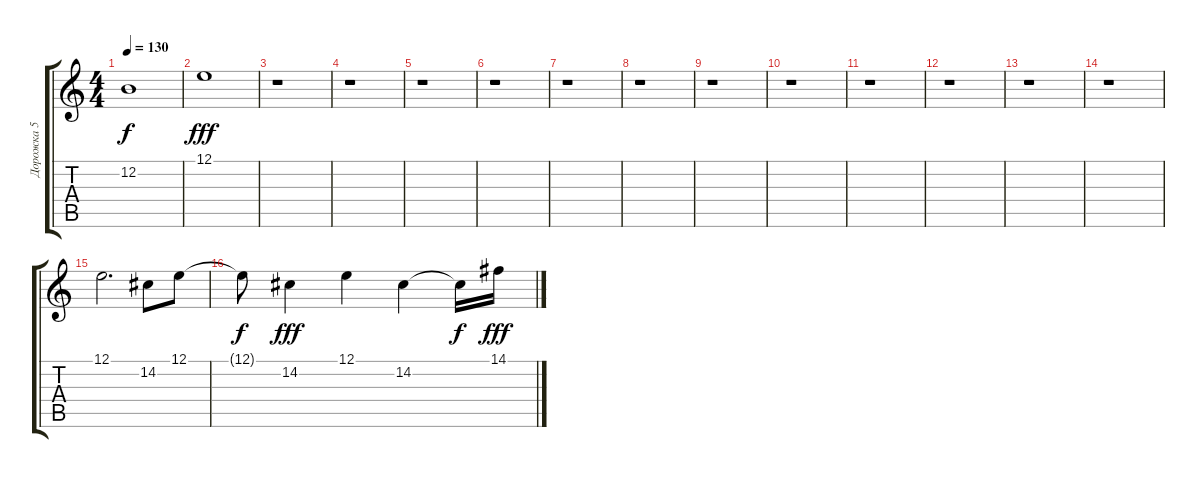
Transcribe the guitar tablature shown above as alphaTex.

\track ("Дорожка 5" "Дорожка 5") {instrument pad4choir}
\staff {score tabs}
\tuning (E4 B3 G3 D3 A2 E2) {hide}
\ts (4 4)
\tempo 130
\clef g2
\ks c
12.2{t}.1{dy f} |
12.1.1{dy fff} |
r.1 |
r.1 |
r.1 |
r.1 |
r.1 |
r.1 |
r.1 |
r.1 |
r.1 |
r.1 |
r.1 |
r.1 |
12.1.2{d} 14.2.8 12.1.8 |
12.1{t}.8{dy f} 14.2.4{dy fff} 12.1.4 14.2.4 14.2{t}.16{dy f} 14.1.16{dy fff}
